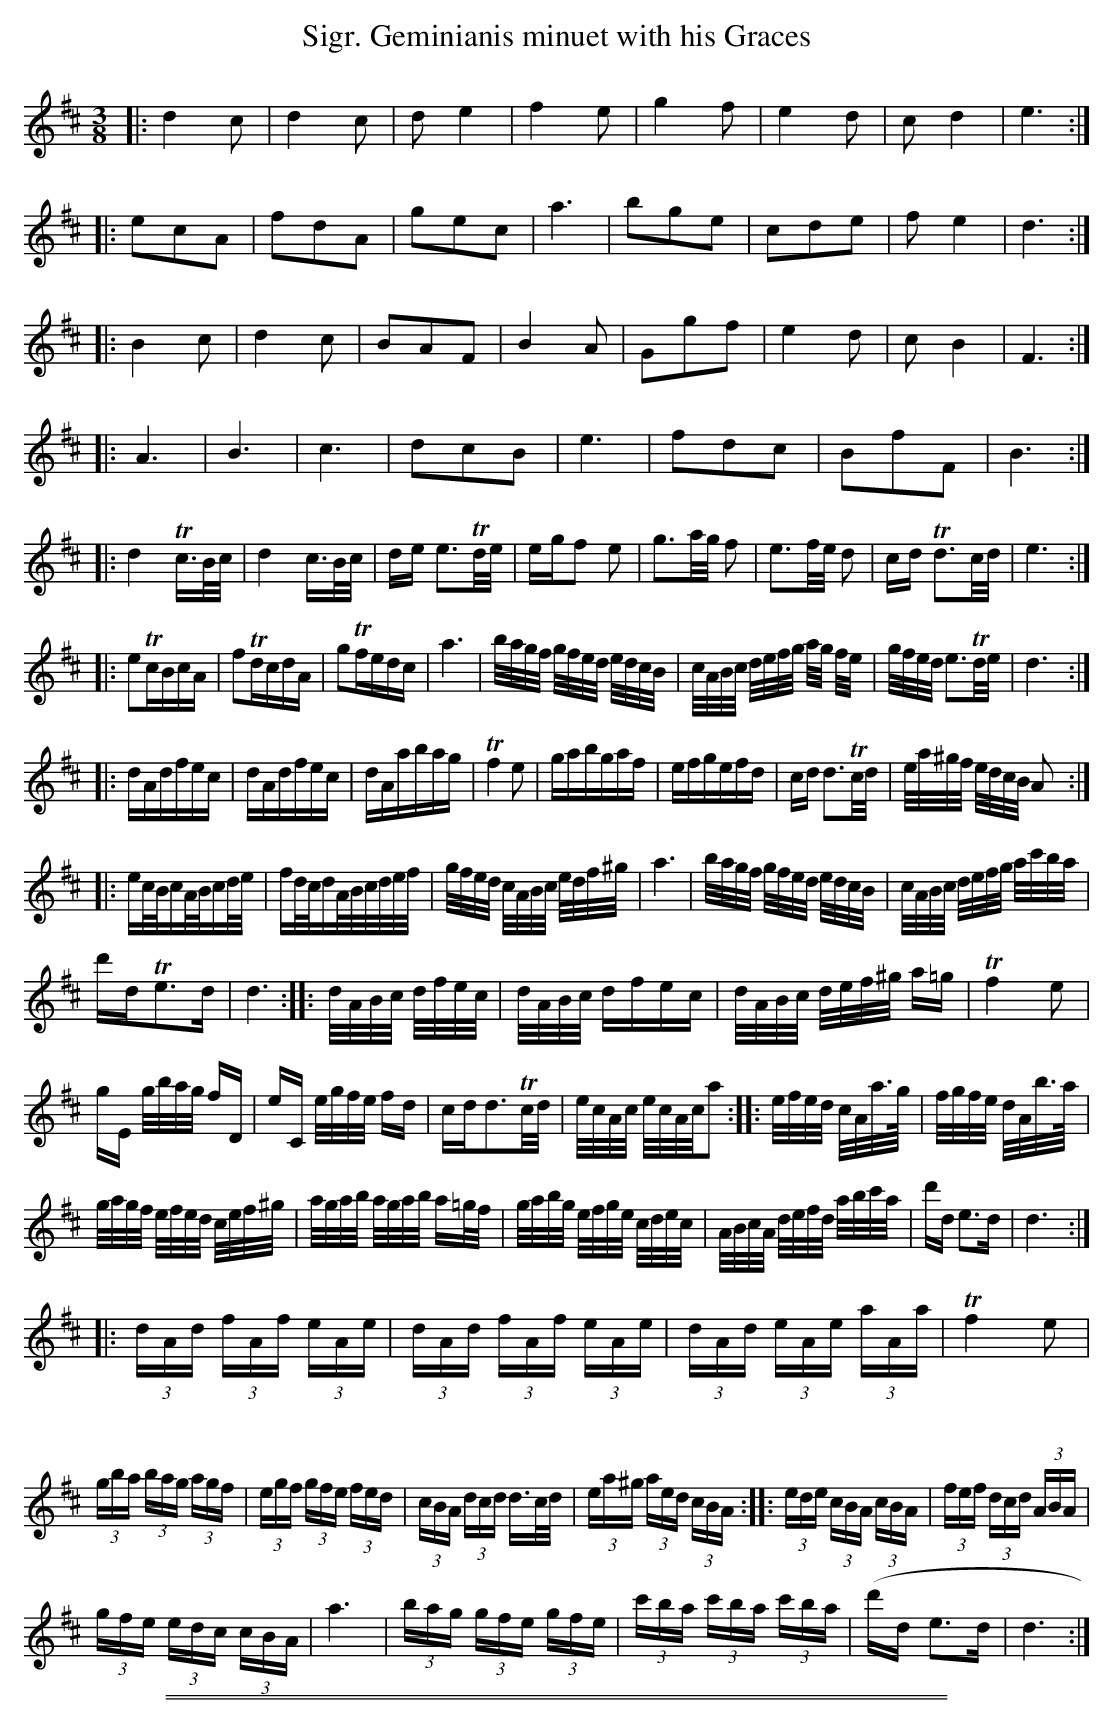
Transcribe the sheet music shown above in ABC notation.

X:1
T: Sigr. Geminianis minuet with his Graces
M:3/8
L:1/8
K:D
|: d2c | d2c | de2 | f2e | g2f | e2d | cd2 | e3 :|
|: ecA | fdA | gec | a3 | bge | cde | fe2 | d3 :|
|: B2c | d2c | BAF | B2A | Ggf | e2d | cB2 | F3 :|
|: A3 | B3 | c3 | dcB | e3 | fdc | BfF | B3 :|
|: [L:1/16] d4Tc>Bc/ | d4c>Bc/ |\
de e3Td/e/ | egf2 e2 |\
g3a/g/ f2 | e3f/e/ d2 |\
cd Td3c/d/ | e6 :|
|: e2TcBcA | f2TdcdA |\
g2Tfedc | a6 |\
b/a/g/f/ g/f/e/d/ e/d/c/B/ | c/A/B/c/ d/e/f/g/ a/g/ f/e/ |\
g/f/e/d/ e3Td/e/ | d6 :|
|: dAdfec | dAdfec |\
dAabag | Tf4e2 |\
gabgaf | efgefd |\
cd d3Tc/d/ | e/a/^g/f/ e/d/c/B/ A2 :|
|: ec/B/cA/B/cd/e/ | fd/c/dA/B/c/d/e/f/ |\
g/f/e/d/ c/A/B/c/ e/d/f/^g/ | a6 |\
b/a/g/f/ g/f/e/d/ e/d/c/B/ | c/A/B/c/ d/e/f/g/ a/c'/b/a/ |
d'dTe3d | d6 :|\
|: d/A/B/c/ d/f/e/c/ | d/A/B/c/ dfec |\
d/A/B/c/ d/e/f/^g/ a=g | Tf4e2 |
gE g/b/a/g/ fD | eC e/g/f/e/ fd |\
cdd3Tc/d/ | e/c/A/c/ e/c/A/c/a2 :|\
|: [L:1/32] efed cAa>g | fgfe dAb>a |
gagf efed cef^g | agab agab a2=gf |\
gabg efge cdec | ABcA defd abc'a |\
d'2d2 e6d2 | d12 :|
|: [L:1/16] (3dAd (3fAf (3eAe | (3dAd (3fAf (3eAe |\
(3dAd (3eAe (3aAa | Tf4e2 |
(3gba (3bag (3agf | (3egf (3gfe (3fed |\
(3cBA (3dcd d>cd/ | (3ea^g (3aed (3cBA :|\
|: (3ede (3cBA (3cBA | (3fef (3dcd (3ABA |
(3gfe (3edc (3cBA | a6 |\
(3bag (3gfe (3gfe | (3c'ba (3c'ba (3c'ba |\
(d'd e3d | d6 :|
